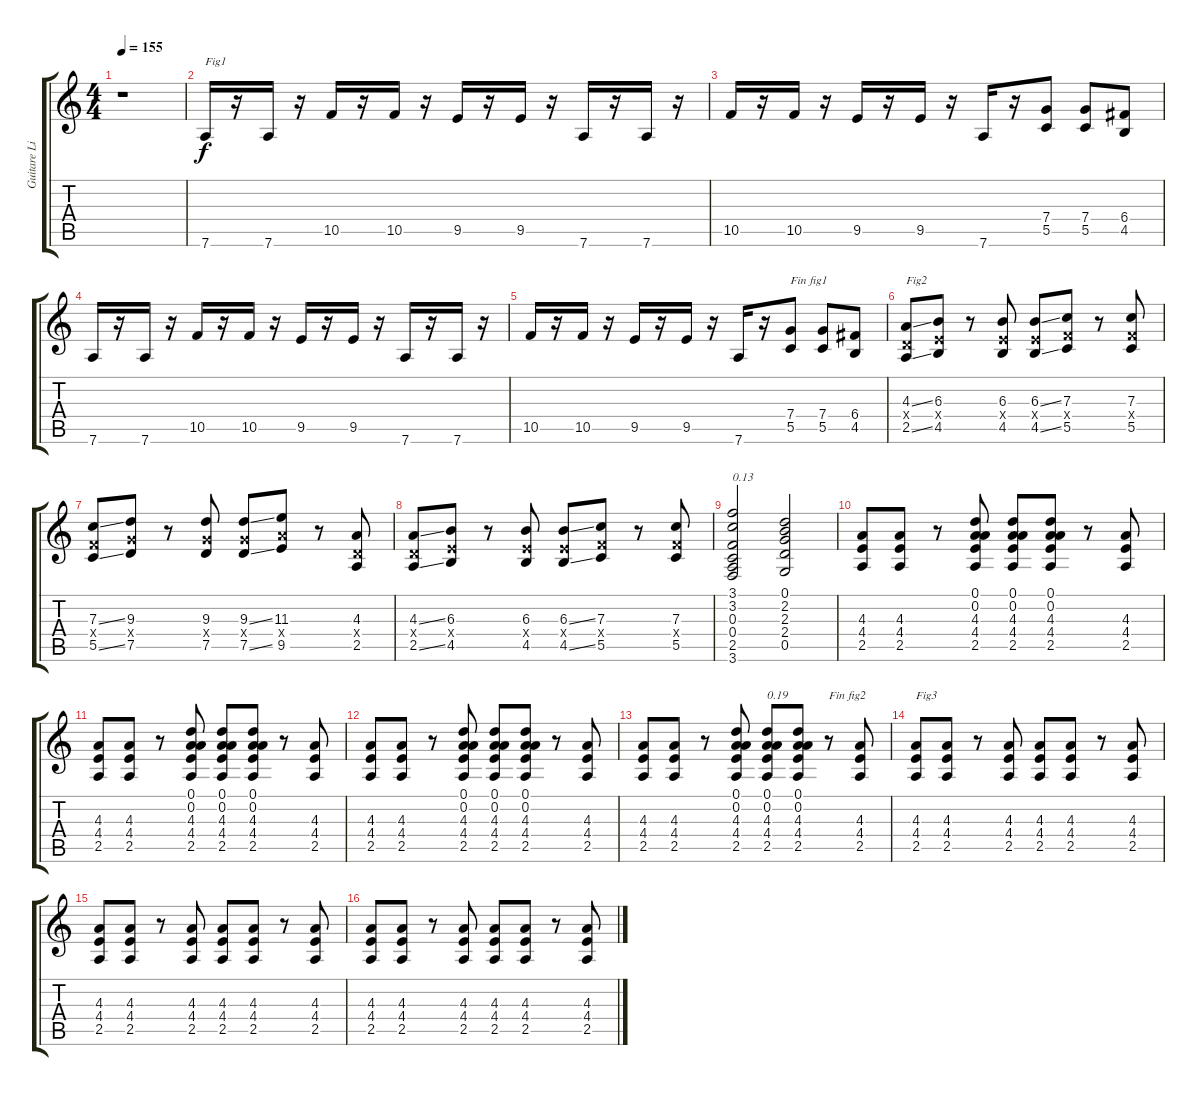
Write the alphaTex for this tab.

\track ("Guitare Live D" "Guitare Li") {instrument distortionguitar}
\staff {score tabs}
\tuning (D4 A3 F3 C3 G2 D2) {hide}
\ts (4 4)
\tempo 155
\clef g2
\ks c
r.1{dy f instrument distortionguitar} |
7.6.16{txt "Fig1"} r.16 7.6.16 r.16 10.5.16 r.16 10.5.16 r.16 9.5.16 r.16 9.5.16 r.16 7.6.16 r.16 7.6.16 r.16 |
10.5.16 r.16 10.5.16 r.16 9.5.16 r.16 9.5.16 r.16 7.6.16 r.16 (7.4 5.5).8 (7.4 5.5).8 (6.4 4.5).8 |
7.6.16 r.16 7.6.16 r.16 10.5.16 r.16 10.5.16 r.16 9.5.16 r.16 9.5.16 r.16 7.6.16 r.16 7.6.16 r.16 |
10.5.16 r.16 10.5.16 r.16 9.5.16 r.16 9.5.16 r.16 7.6.16 r.16 (7.4 5.5).8{txt "Fin fig1"} (7.4 5.5).8 (6.4 4.5).8 |
(4.3{ss} 2.4{x} 2.5{ss}).8{txt "Fig2"} (6.3 4.4{x} 4.5).8 r.8 (6.3 4.4{x} 4.5).8 (6.3{ss} 4.4{x} 4.5{ss}).8 (7.3 5.4{x} 5.5).8 r.8 (7.3 5.4{x} 5.5).8 |
(7.3{ss} 5.4{x} 5.5{ss}).8 (9.3 7.4{x} 7.5).8 r.8 (9.3 7.4{x} 7.5).8 (9.3{ss} 7.4{x} 7.5{ss}).8 (11.3 9.4{x} 9.5).8 r.8 (4.3 2.4{x} 2.5).8 |
(4.3{ss} 2.4{x} 2.5{ss}).8 (6.3 4.4{x} 4.5).8 r.8 (6.3 4.4{x} 4.5).8 (6.3{ss} 4.4{x} 4.5{ss}).8 (7.3 5.4{x} 5.5).8 r.8 (7.3 5.4{x} 5.5).8 |
(3.1 3.2 0.3 0.4 2.5 3.6).2{txt "0.13"} (0.1 2.2 2.3 2.4 0.5).2 |
(4.3 4.4 2.5).8 (4.3 4.4 2.5).8 r.8 (0.1 0.2 4.3 4.4 2.5).8 (0.1 0.2 4.3 4.4 2.5).8 (0.1 0.2 4.3 4.4 2.5).8 r.8 (4.3 4.4 2.5).8 |
(4.3 4.4 2.5).8 (4.3 4.4 2.5).8 r.8 (0.1 0.2 4.3 4.4 2.5).8 (0.1 0.2 4.3 4.4 2.5).8 (0.1 0.2 4.3 4.4 2.5).8 r.8 (4.3 4.4 2.5).8 |
(4.3 4.4 2.5).8 (4.3 4.4 2.5).8 r.8 (0.1 0.2 4.3 4.4 2.5).8 (0.1 0.2 4.3 4.4 2.5).8 (0.1 0.2 4.3 4.4 2.5).8 r.8 (4.3 4.4 2.5).8 |
(4.3 4.4 2.5).8 (4.3 4.4 2.5).8 r.8 (0.1 0.2 4.3 4.4 2.5).8 (0.1 0.2 4.3 4.4 2.5).8{txt "0.19"} (0.1 0.2 4.3 4.4 2.5).8 r.8{txt "Fin fig2"} (4.3 4.4 2.5).8 |
(4.3 4.4 2.5).8{txt "Fig3"} (4.3 4.4 2.5).8 r.8 (4.3 4.4 2.5).8 (4.3 4.4 2.5).8 (4.3 4.4 2.5).8 r.8 (4.3 4.4 2.5).8 |
(4.3 4.4 2.5).8 (4.3 4.4 2.5).8 r.8 (4.3 4.4 2.5).8 (4.3 4.4 2.5).8 (4.3 4.4 2.5).8 r.8 (4.3 4.4 2.5).8 |
(4.3 4.4 2.5).8 (4.3 4.4 2.5).8 r.8 (4.3 4.4 2.5).8 (4.3 4.4 2.5).8 (4.3 4.4 2.5).8 r.8 (4.3 4.4 2.5).8
